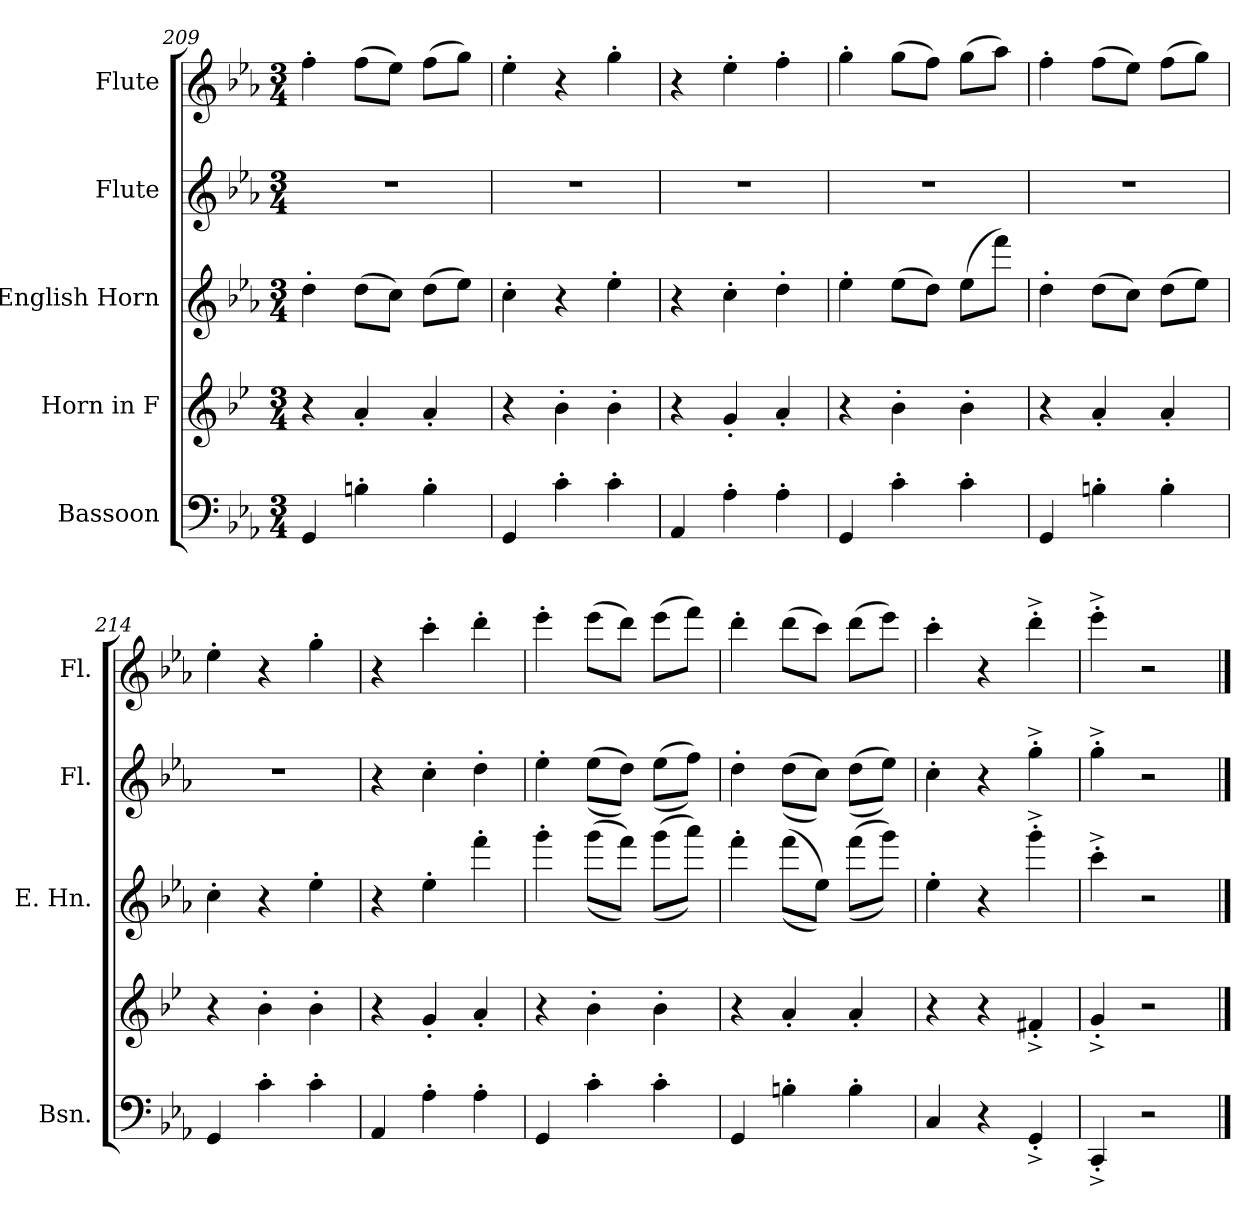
**kern	**kern	**kern	**kern	**kern
*part5	*part4	*part3	*part2	*part1
*staff5	*staff4	*staff3	*staff2	*staff1
*I"Bassoon	*I"Horn in F	*I"English Horn	*I"Flute	*I"Flute
*I'Bsn.	*	*I'E. Hn.	*I'Fl.	*I'Fl.
*clefF4	*clefG2	*clefG2	*clefG2	*clefG2
*	*ITrd4c7	*ITrd4c7	*	*
*k[b-e-a-]	*k[b-e-a-]	*k[b-e-a-d-]	*k[b-e-a-]	*k[b-e-a-]
*M3/4	*M3/4	*M3/4	*M3/4	*M3/4
=209	=209	=209	=209	=209
4GG/	4r	4g'\	2.r	4ff'\
4Bn'\	4d'/	(8g\L	.	(8ff\L
.	.	8f\J)	.	8ee-\J)
4B'\	4d'/	(8g\L	.	(8ff\L
.	.	8a-\J)	.	8gg\J)
=210	=210	=210	=210	=210
4GG/	4r	4f'\	2.r	4ee-'\
4c'\	4e-'\	4r	.	4r
4c'\	4e-'\	4a-'\	.	4gg'\
=211	=211	=211	=211	=211
4AA-/	4r	4r	2.r	4r
4A-'\	4c'/	4f'\	.	4ee-'\
4A-'\	4d'/	4g'\	.	4ff'\
=212	=212	=212	=212	=212
4GG/	4r	4a-'\	2.r	4gg'\
4c'\	4e-'\	(8a-\L	.	(8gg\L
.	.	8g\J)	.	8ff\J)
4c'\	4e-'\	(8a-\L	.	(8gg\L
.	.	8bb-\J)	.	8aa-\J)
!!LO:LB:g=z
=213	=213	=213	=213	=213
4GG/	4r	4g'\	2.r	4ff'\
4Bn'\	4d'/	(8g\L	.	(8ff\L
.	.	8f\J)	.	8ee-\J)
4B'\	4d'/	(8g\L	.	(8ff\L
.	.	8a-\J)	.	8gg\J)
=214	=214	=214	=214	=214
4GG/	4r	4f'\	2.r	4ee-'\
4c'\	4e-'\	4r	.	4r
4c'\	4e-'\	4a-'\	.	4gg'\
=215	=215	=215	=215	=215
4AA-/	4r	4r	4r	4r
4A-'\	4c'/	4a-'\	4cc'\	4ccc'\
4A-'\	4d'/	4bb-'\	4dd'\	4ddd'\
=216	=216	=216	=216	=216
4GG/	4r	4ccc'\	4ee-'\	4eee-'\
4c'\	4e-'\	((8ccc\L	((8ee-\L	(8eee-\L
.	.	8bb-\J))	8dd\J))	8ddd\J)
4c'\	4e-'\	((8ccc\L	((8ee-\L	(8eee-\L
.	.	8ddd-\J))	8ff\J))	8fff\J)
=217	=217	=217	=217	=217
4GG/	4r	4bb-'\	4dd'\	4ddd'\
4Bn'\	4d'/	((8bb-\L	((8dd\L	(8ddd\L
.	.	8a-\J))	8cc\J))	8ccc\J)
4B'\	4d'/	((8bb-\L	((8dd\L	(8ddd\L
.	.	8ccc\J))	8ee-\J))	8eee-\J)
=218	=218	=218	=218	=218
4C/	4r	4a-'\	4cc'\	4ccc'\
4r	4r	4r	4r	4r
4GG^'/	4Bn^'/	4ccc^'\	4gg^'\	4ddd^'\
=219	=219	=219	=219	=219
4CC^'/	4c^'/	4ff^'\	4gg^'\	4eee-^'\
2r	2r	2r	2r	2r
==	==	==	==	==
*-	*-	*-	*-	*-
